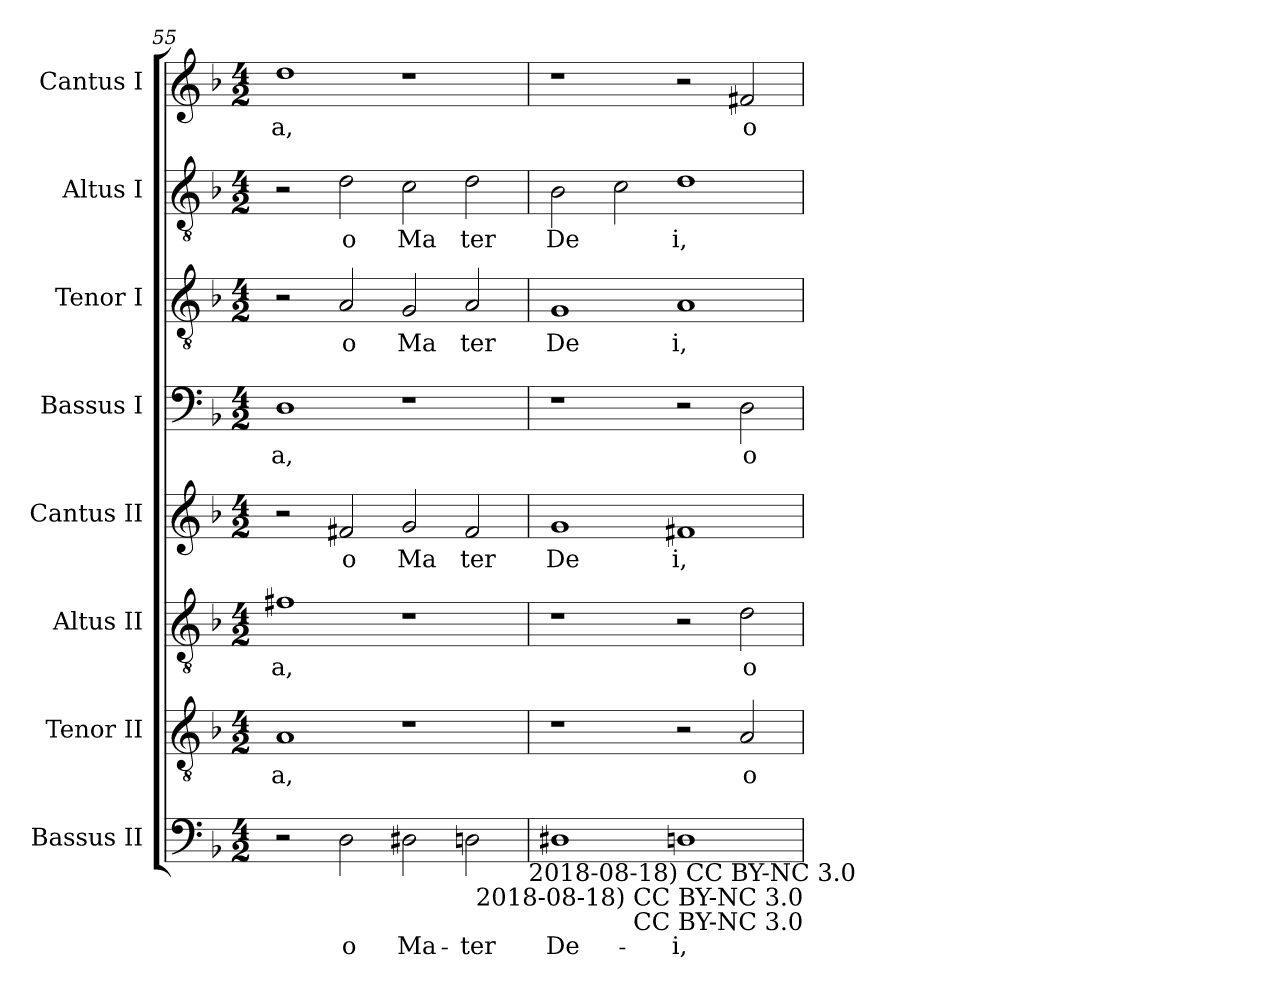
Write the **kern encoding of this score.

**kern	**text	**kern	**text	**kern	**text	**kern	**text	**kern	**text	**kern	**text	**kern	**text	**kern	**text
*part8	*part8	*part7	*part7	*part6	*part6	*part5	*part5	*part4	*part4	*part3	*part3	*part2	*part2	*part1	*part1
*staff8	*staff8	*staff7	*staff7	*staff6	*staff6	*staff5	*staff5	*staff4	*staff4	*staff3	*staff3	*staff2	*staff2	*staff1	*staff1
*I"Bassus II	*	*I"Tenor II	*	*I"Altus II	*	*I"Cantus II	*	*I"Bassus I	*	*I"Tenor I	*	*I"Altus I	*	*I"Cantus I	*
*clefF4	*	*clefGv2	*	*clefGv2	*	*clefG2	*	*clefF4	*	*clefGv2	*	*clefGv2	*	*clefG2	*
*ITrd-3c-5	*	*ITrd-3c-5	*	*ITrd-3c-5	*	*	*	*ITrd-3c-5	*	*ITrd-3c-5	*	*ITrd-3c-5	*	*	*
*k[b-e-]	*	*k[b-e-]	*	*k[b-e-]	*	*k[b-]	*	*k[b-e-]	*	*k[b-e-]	*	*k[b-e-]	*	*k[b-]	*
*B-:	*	*B-:	*	*B-:	*	*F:	*	*B-:	*	*B-:	*	*B-:	*	*F:	*
*M4/2	*	*M4/2	*	*M4/2	*	*M4/2	*	*M4/2	*	*M4/2	*	*M4/2	*	*M4/2	*
=55	=55	=55	=55	=55	=55	=55	=55	=55	=55	=55	=55	=55	=55	=55	=55
!	!	!	!LO:LY:b:cj	!	!LO:LY:b:cj	!	!	!	!LO:LY:b:cj	!	!	!	!	!	!LO:LY:b:cj
2r	.	1d	-a,	1bn	a,	2r	.	1G	a,	2r	.	2r	.	1dd	a,
!	!LO:LY:b:cj	!	!	!	!	!	!LO:LY:b:cj	!	!	!	!LO:LY:b:cj	!	!LO:LY:b:cj	!	!
2G\	o	.	.	.	.	2f#X/	o	.	.	2d/	o	2g\	o	.	.
!	!LO:LY:b:cj	!	!	!	!	!	!LO:LY:b:cj	!	!	!	!LO:LY:b:cj	!	!LO:LY:b:cj	!	!
2G#X\	Ma-	1r	.	1r	.	2g/	Ma	1r	.	2c/	Ma	2f\	Ma	1r	.
!	!LO:LY:b:cj	!	!	!	!	!	!LO:LY:b:cj	!	!	!	!LO:LY:b:cj	!	!LO:LY:b:cj	!	!
2G\	-ter	.	.	.	.	2f#/	ter	.	.	2d/	ter	2g\	ter	.	.
!LO:TX:b:t=2018-08-18) CC BY-NC 3.0	!	!	!	!	!	!	!	!	!	!	!	!	!	!	!
=56	=56	=56	=56	=56	=56	=56	=56	=56	=56	=56	=56	=56	=56	=56	=56
!	!LO:LY:b:cj	!	!	!	!	!	!LO:LY:b:cj	!	!	!	!LO:LY:b:cj	!	!LO:LY:b	!	!
1G#X	De-	1r	.	1r	.	1g	De	1r	.	1c	De	2e-\	De	1r	.
.	.	.	.	.	.	.	.	.	.	.	.	2f\	.	.	.
!	!LO:LY:b:cj	!	!	!	!	!	!LO:LY:b:cj	!	!	!	!LO:LY:b:cj	!	!LO:LY:b:cj	!	!
1G	-i,	2r	.	2r	.	1f#X	i,	2r	.	1d	i,	1g	i,	2r	.
!	!	!	!LO:LY:b:cj	!	!LO:LY:b:cj	!	!	!	!LO:LY:b:cj	!	!	!	!	!	!LO:LY:b:cj
.	.	2d/	o	2g\	o	.	.	2G\	o	.	.	.	.	2f#X/	o
!LO:TX:b:t=2018-08-18) CC BY-NC 3.0	!	!	!	!	!	!	!	!	!	!	!	!	!	!	!
!LO:TX:b:t=CC BY-NC 3.0	!	!	!	!	!	!	!	!	!	!	!	!	!	!	!
=	=	=	=	=	=	=	=	=	=	=	=	=	=	=	=
*-	*-	*-	*-	*-	*-	*-	*-	*-	*-	*-	*-	*-	*-	*-	*-
